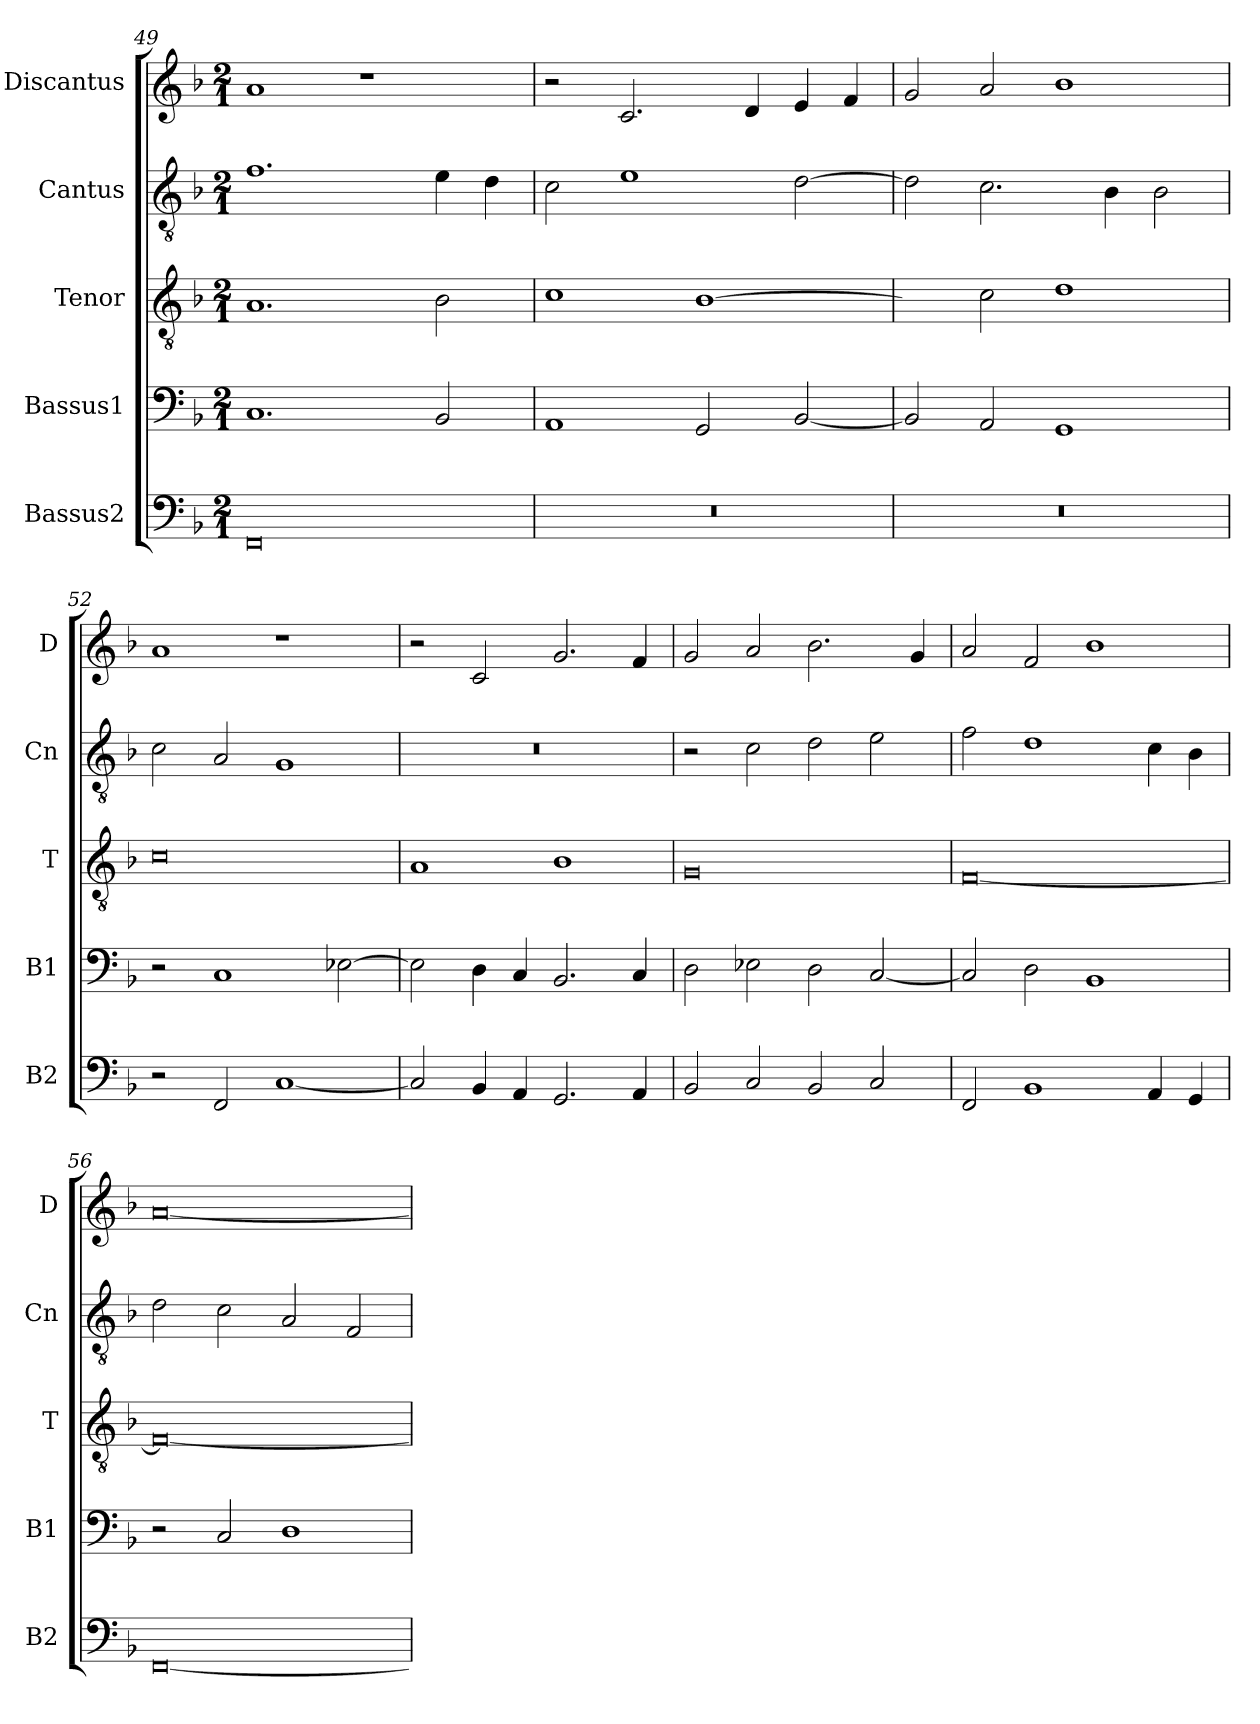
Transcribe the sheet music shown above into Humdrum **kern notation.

**kern	**kern	**kern	**kern	**kern
*part5	*part4	*part3	*part2	*part1
*staff5	*staff4	*staff3	*staff2	*staff1
*I"Bassus2	*I"Bassus1	*I"Tenor	*I"Cantus	*I"Discantus
*I'B2	*I'B1	*I'T	*I'Cn	*I'D
*clefF4	*clefF4	*clefGv2	*clefGv2	*clefG2
*k[b-]	*k[b-]	*k[b-]	*k[b-]	*k[b-]
*M2/1	*M2/1	*M2/1	*M2/1	*M2/1
=49	=49	=49	=49	=49
0FF	1.C	1.A	1.f	1a
.	.	.	.	1r
.	2BB-/	2B-\	4e\	.
.	.	.	4d\	.
=50	=50	=50	=50	=50
0r	1AA	1c	2c\	2r
.	.	.	1e	2.c/
.	2GG/	[1B-	.	.
.	.	.	.	4d/
.	[2BB-/	.	[2d\	4e/
.	.	.	.	4f/
=51	=51	=51	=51	=51
0r	2BB-/]	2B-\yy]	2d\]	2g/
.	2AA/	2c\	2.c\	2a/
.	1GG	1d	.	1b-
.	.	.	4B-\	.
.	.	.	2B-\	.
=52	=52	=52	=52	=52
2r	2r	0c	2c\	1a
2FF/	1C	.	2A/	.
[1C	.	.	1G	1r
.	[2E-X\	.	.	.
=53	=53	=53	=53	=53
2C/]	2E-\]	1A	0r	2r
4BB-/	4D\	.	.	2c/
4AA/	4C/	.	.	.
2.GG/	2.BB-/	1B-	.	2.g/
4AA/	4C/	.	.	4f/
=54	=54	=54	=54	=54
2BB-/	2D\	0G	2r	2g/
2C/	2E-X\	.	2c\	2a/
2BB-/	2D\	.	2d\	2.b-\
2C/	[2C/	.	2e\	.
.	.	.	.	4g/
=55	=55	=55	=55	=55
2FF/	2C/]	[0F	2f\	2a/
1BB-	2D\	.	1d	2f/
.	1BB-	.	.	1b-
4AA/	.	.	4c\	.
4GG/	.	.	4B-\	.
=56	=56	=56	=56	=56
[0FF	2r	0F_	2d\	[0a
.	2C/	.	2c\	.
.	1D	.	2A/	.
.	.	.	2F/	.
=	=	=	=	=
*-	*-	*-	*-	*-
